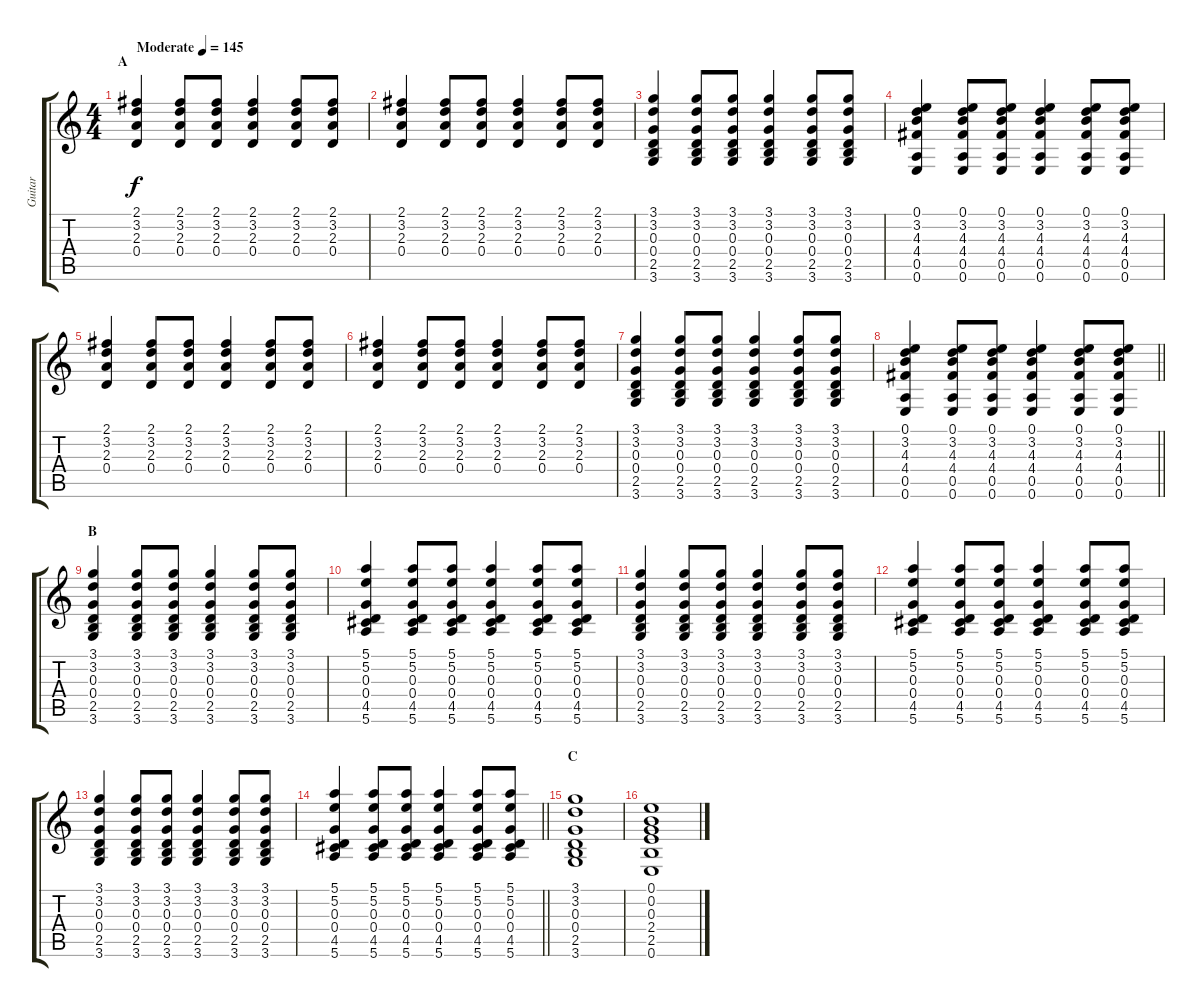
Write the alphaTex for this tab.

\track ("Guitar" "Guitar") {instrument acousticguitarsteel}
\staff {score tabs}
\tuning (E4 B3 G3 D3 A2 E2) {hide}
\ts (4 4)
\section ("" "A")
\tempo (145 "Moderate")
\clef g2
\ks c
(2.1 3.2 2.3 0.4).4{dy f instrument acousticguitarsteel} (2.1 3.2 2.3 0.4).8 (2.1 3.2 2.3 0.4).8{beam merge} (2.1 3.2 2.3 0.4).4 (2.1 3.2 2.3 0.4).8 (2.1 3.2 2.3 0.4).8 |
(2.1 3.2 2.3 0.4).4 (2.1 3.2 2.3 0.4).8 (2.1 3.2 2.3 0.4).8{beam merge} (2.1 3.2 2.3 0.4).4 (2.1 3.2 2.3 0.4).8 (2.1 3.2 2.3 0.4).8 |
(3.1 3.2 0.3 0.4 2.5 3.6).4 (3.1 3.2 0.3 0.4 2.5 3.6).8 (3.1 3.2 0.3 0.4 2.5 3.6).8{beam merge} (3.1 3.2 0.3 0.4 2.5 3.6).4 (3.1 3.2 0.3 0.4 2.5 3.6).8 (3.1 3.2 0.3 0.4 2.5 3.6).8 |
(0.1 3.2 4.3 4.4 0.5 0.6).4 (0.1 3.2 4.3 4.4 0.5 0.6).8 (0.1 3.2 4.3 4.4 0.5 0.6).8{beam merge} (0.1 3.2 4.3 4.4 0.5 0.6).4 (0.1 3.2 4.3 4.4 0.5 0.6).8 (0.1 3.2 4.3 4.4 0.5 0.6).8 |
(2.1 3.2 2.3 0.4).4 (2.1 3.2 2.3 0.4).8 (2.1 3.2 2.3 0.4).8{beam merge} (2.1 3.2 2.3 0.4).4 (2.1 3.2 2.3 0.4).8 (2.1 3.2 2.3 0.4).8 |
(2.1 3.2 2.3 0.4).4 (2.1 3.2 2.3 0.4).8 (2.1 3.2 2.3 0.4).8{beam merge} (2.1 3.2 2.3 0.4).4 (2.1 3.2 2.3 0.4).8 (2.1 3.2 2.3 0.4).8 |
(3.1 3.2 0.3 0.4 2.5 3.6).4 (3.1 3.2 0.3 0.4 2.5 3.6).8 (3.1 3.2 0.3 0.4 2.5 3.6).8{beam merge} (3.1 3.2 0.3 0.4 2.5 3.6).4 (3.1 3.2 0.3 0.4 2.5 3.6).8 (3.1 3.2 0.3 0.4 2.5 3.6).8 |
\barLineRight lightlight
(0.1 3.2 4.3 4.4 0.5 0.6).4 (0.1 3.2 4.3 4.4 0.5 0.6).8 (0.1 3.2 4.3 4.4 0.5 0.6).8{beam merge} (0.1 3.2 4.3 4.4 0.5 0.6).4 (0.1 3.2 4.3 4.4 0.5 0.6).8 (0.1 3.2 4.3 4.4 0.5 0.6).8 |
\section ("" "B")
(3.1 3.2 0.3 0.4 2.5 3.6).4 (3.1 3.2 0.3 0.4 2.5 3.6).8 (3.1 3.2 0.3 0.4 2.5 3.6).8{beam merge} (3.1 3.2 0.3 0.4 2.5 3.6).4 (3.1 3.2 0.3 0.4 2.5 3.6).8 (3.1 3.2 0.3 0.4 2.5 3.6).8 |
(5.1 5.2 0.3 0.4 4.5 5.6).4 (5.1 5.2 0.3 0.4 4.5 5.6).8 (5.1 5.2 0.3 0.4 4.5 5.6).8{beam merge} (5.1 5.2 0.3 0.4 4.5 5.6).4 (5.1 5.2 0.3 0.4 4.5 5.6).8 (5.1 5.2 0.3 0.4 4.5 5.6).8 |
(3.1 3.2 0.3 0.4 2.5 3.6).4 (3.1 3.2 0.3 0.4 2.5 3.6).8 (3.1 3.2 0.3 0.4 2.5 3.6).8{beam merge} (3.1 3.2 0.3 0.4 2.5 3.6).4 (3.1 3.2 0.3 0.4 2.5 3.6).8 (3.1 3.2 0.3 0.4 2.5 3.6).8 |
(5.1 5.2 0.3 0.4 4.5 5.6).4 (5.1 5.2 0.3 0.4 4.5 5.6).8 (5.1 5.2 0.3 0.4 4.5 5.6).8{beam merge} (5.1 5.2 0.3 0.4 4.5 5.6).4 (5.1 5.2 0.3 0.4 4.5 5.6).8 (5.1 5.2 0.3 0.4 4.5 5.6).8 |
(3.1 3.2 0.3 0.4 2.5 3.6).4 (3.1 3.2 0.3 0.4 2.5 3.6).8 (3.1 3.2 0.3 0.4 2.5 3.6).8{beam merge} (3.1 3.2 0.3 0.4 2.5 3.6).4 (3.1 3.2 0.3 0.4 2.5 3.6).8 (3.1 3.2 0.3 0.4 2.5 3.6).8 |
\barLineRight lightlight
(5.1 5.2 0.3 0.4 4.5 5.6).4 (5.1 5.2 0.3 0.4 4.5 5.6).8 (5.1 5.2 0.3 0.4 4.5 5.6).8{beam merge} (5.1 5.2 0.3 0.4 4.5 5.6).4 (5.1 5.2 0.3 0.4 4.5 5.6).8 (5.1 5.2 0.3 0.4 4.5 5.6).8 |
\section ("" "C")
(3.1 3.2 0.3 0.4 2.5 3.6).1 |
(0.1 0.2 0.3 2.4 2.5 0.6).1
